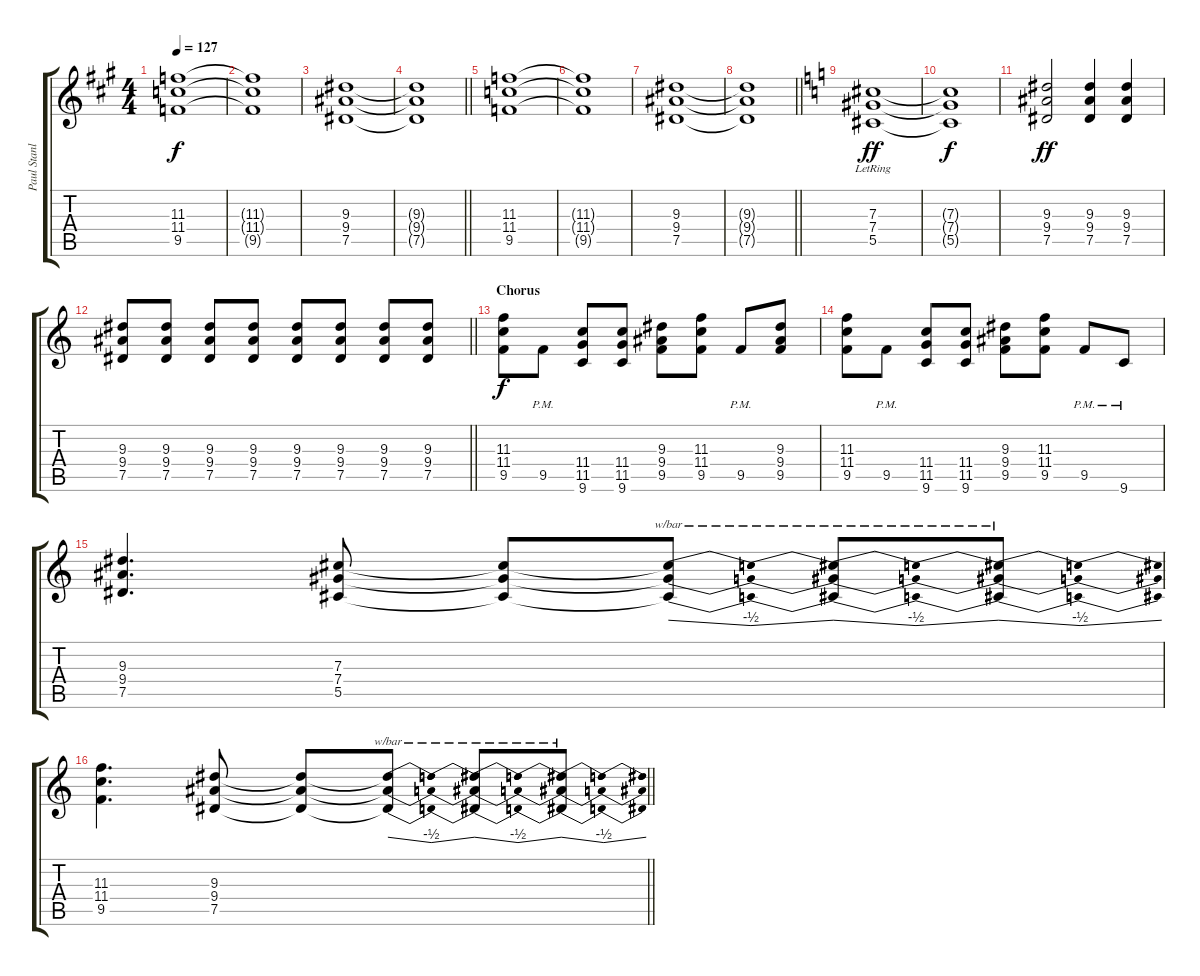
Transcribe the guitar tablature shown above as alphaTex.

\track ("Paul Stanley (Rhythmic Guitar)" "Paul Stanl") {instrument overdrivenguitar}
\staff {score tabs}
\tuning (Eb4 Bb3 Gb3 Db3 Ab2 Eb2) {hide}
\ts (4 4)
\tempo 127
\clef g2
\ks a
(11.3 11.4 9.5).1{dy f} |
(11.3{t} 11.4{t} 9.5{t}).1 |
(9.3 9.4 7.5).1 |
\barLineRight lightlight
(9.3{t} 9.4{t} 7.5{t}).1 |
(11.3 11.4 9.5).1 |
(11.3{t} 11.4{t} 9.5{t}).1 |
(9.3 9.4 7.5).1 |
\barLineRight lightlight
(9.3{t} 9.4{t} 7.5{t}).1 |
\ks c
(7.3{lr} 7.4{lr} 5.5{lr}).1{dy ff} |
(7.3{t} 7.4{t} 5.5{t}).1{dy f} |
(9.3 9.4 7.5).2{dy ff} (9.3 9.4 7.5).4 (9.3 9.4 7.5).4 |
\barLineRight lightlight
(9.3 9.4 7.5).8 (9.3 9.4 7.5).8 (9.3 9.4 7.5).8 (9.3 9.4 7.5).8 (9.3 9.4 7.5).8 (9.3 9.4 7.5).8 (9.3 9.4 7.5).8 (9.3 9.4 7.5).8 |
\section ("" "Chorus")
(11.3 11.4 9.5).8{dy f} 9.5{pm}.8 (11.4 11.5 9.6).8 (11.4 11.5 9.6).8 (9.3 9.4 9.5).8 (11.3 11.4 9.5).8 9.5{pm}.8 (9.3 9.4 9.5).8 |
(11.3 11.4 9.5).8 9.5{pm}.8 (11.4 11.5 9.6).8 (11.4 11.5 9.6).8 (9.3 9.4 9.5).8 (11.3 11.4 9.5).8 9.5{pm}.8 9.6{pm}.8 |
(9.3 9.4 7.5).4{d} (7.3 7.4 5.5).8 (7.3{t} 7.4{t} 5.5{t}).8 (7.3{t} 7.4{t} 5.5{t}).8{tbe (dip default 0 0 30 -2 60 0)} (7.3{t} 7.4{t} 5.5{t}).8{tbe (dip default 0 0 30 -2 60 0)} (7.3{t} 7.4{t} 5.5{t}).8{tbe (dip default 0 0 30 -2 60 0)} |
\barLineRight lightlight
(11.3 11.4 9.5).4{d} (9.3 9.4 7.5).8 (9.3{t} 9.4{t} 7.5{t}).8 (9.3{t} 9.4{t} 7.5{t}).8{tbe (dip default 0 0 30 -2 60 0)} (9.3{t} 9.4{t} 7.5{t}).8{tbe (dip default 0 0 30 -2 60 0)} (9.3{t} 9.4{t} 7.5{t}).8{tbe (dip default 0 0 30 -2 60 0)}
